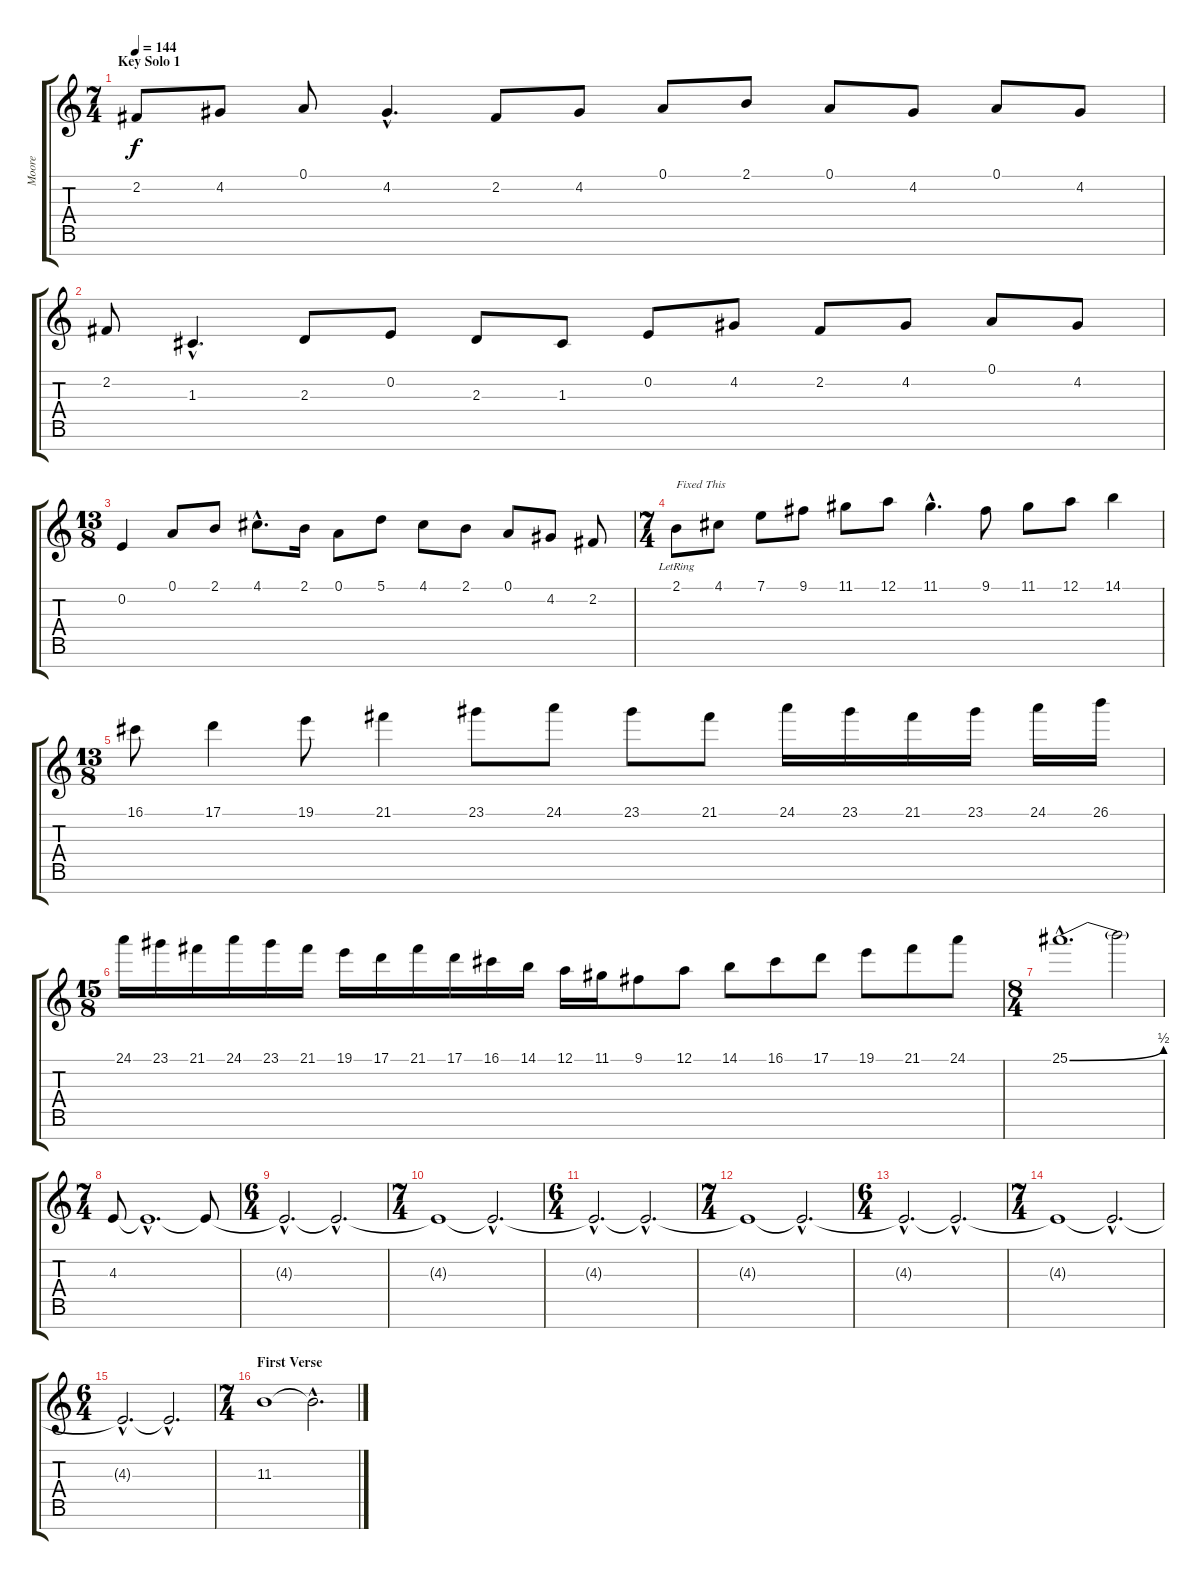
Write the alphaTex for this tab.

\track ("Moore" "Moore") {instrument lead2sawtooth}
\staff {score tabs}
\tuning (A4 E4 C4 G3 D3 A2 E2) {hide}
\ts (7 4)
\section ("" "Key Solo 1")
\tempo 144
\clef g2
\ks c
2.2.8{dy f} 4.2.8 0.1.8 4.2{hac}.4{d} 2.2.8 4.2.8 0.1.8 2.1.8 0.1.8 4.2.8 0.1.8 4.2.8 |
2.2.8 1.3{hac}.4{d} 2.3.8 0.2.8 2.3.8 1.3.8 0.2.8 4.2.8 2.2.8 4.2.8 0.1.8 4.2.8 |
\ts (13 8)
0.2.4 0.1.8 2.1.8 4.1{hac}.8{d} 2.1.16 0.1.8 5.1.8 4.1.8 2.1.8 0.1.8 4.2.8 2.2.8 |
\ts (7 4)
2.1{lr}.8{txt "Fixed This"} 4.1.8 7.1.8 9.1.8 11.1.8 12.1.8 11.1{hac}.4{d} 9.1.8 11.1.8 12.1.8 14.1.4 |
\ts (13 8)
16.1.8 17.1.4 19.1.8 21.1.4 23.1.8 24.1.8 23.1.8 21.1.8 24.1.16 23.1.16 21.1.16 23.1.16 24.1.16 26.1.16 |
\ts (15 8)
24.1.16 23.1.16 21.1.16 24.1.16 23.1.16 21.1.16 19.1.16 17.1.16 21.1.16 17.1.16 16.1.16 14.1.16 12.1.16 11.1.16 9.1.8 12.1.8 14.1.8 16.1.8 17.1.8 19.1.8 21.1.8 24.1.8 |
\ts (8 4)
25.1{be (bend 0 0 60 2) hac}.1{d} 25.1{t}.2 |
\ts (7 4)
4.3.8 4.3{hac t}.1{d} 4.3{t}.8 |
\ts (6 4)
4.3{hac t}.2{d} 4.3{hac t}.2{d} |
\ts (7 4)
4.3{t}.1 4.3{hac t}.2{d} |
\ts (6 4)
4.3{hac t}.2{d} 4.3{hac t}.2{d} |
\ts (7 4)
4.3{t}.1 4.3{hac t}.2{d} |
\ts (6 4)
4.3{hac t}.2{d} 4.3{hac t}.2{d} |
\ts (7 4)
4.3{t}.1 4.3{hac t}.2{d} |
\ts (6 4)
4.3{hac t}.2{d} 4.3{hac t}.2{d} |
\ts (7 4)
\section ("" "First Verse")
11.3.1 11.3{hac t}.2{d}
